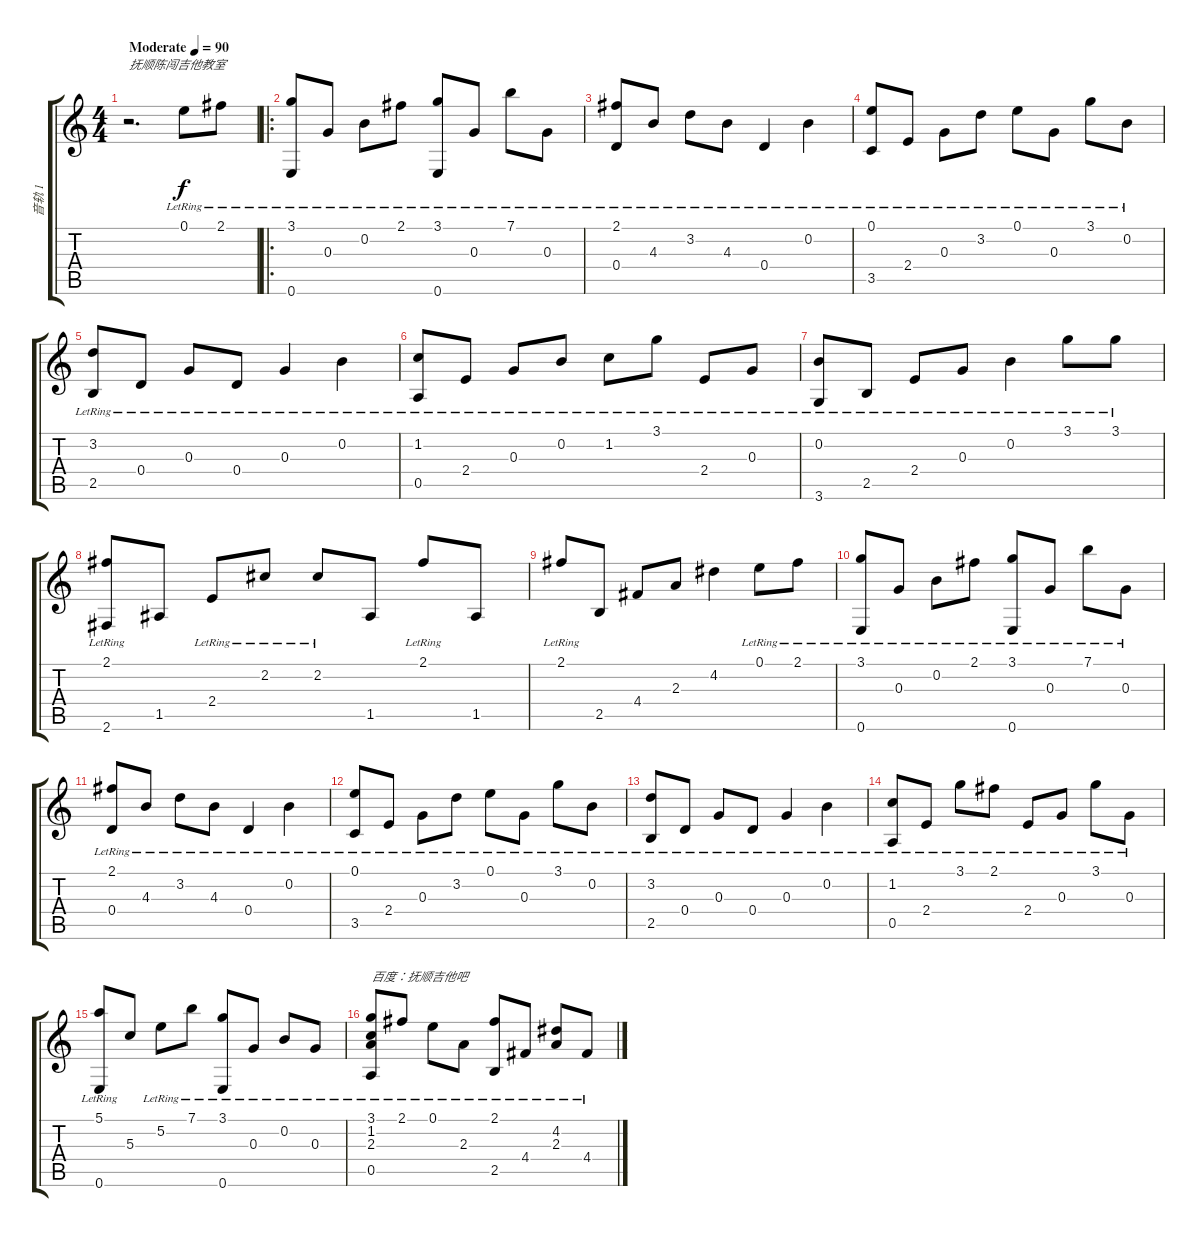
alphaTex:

\track ("音轨 1" "音轨 1") {instrument acousticguitarsteel}
\staff {score tabs}
\tuning (E4 B3 G3 D3 A2 E2) {hide}
\ts (4 4)
\tempo (90 "Moderate")
\clef g2
\ks c
r.2{d txt "抚顺陈闯吉他教室" dy f instrument acousticguitarsteel} 0.1{lr}.8 2.1{lr}.8 |
\ro
(3.1{lr} 0.6{lr}).8 0.3{lr}.8 0.2{lr}.8 2.1{lr}.8 (3.1{lr} 0.6{lr}).8 0.3{lr}.8 7.1{lr}.8 0.3{lr}.8 |
(2.1{lr} 0.4{lr}).8 4.3{lr}.8 3.2{lr}.8 4.3{lr}.8 0.4{lr}.4 0.2{lr}.4 |
(0.1{lr} 3.5{lr}).8 2.4{lr}.8 0.3{lr}.8 3.2{lr}.8 0.1{lr}.8 0.3{lr}.8 3.1{lr}.8 0.2{lr}.8 |
(3.2{lr} 2.5{lr}).8 0.4{lr}.8 0.3{lr}.8 0.4{lr}.8 0.3{lr}.4 0.2{lr}.4 |
(1.2{lr} 0.5{lr}).8 2.4{lr}.8 0.3{lr}.8 0.2{lr}.8 1.2{lr}.8 3.1{lr}.8 2.4{lr}.8 0.3{lr}.8 |
(0.2{lr} 3.6{lr}).8 2.5{lr}.8 2.4{lr}.8 0.3{lr}.8 0.2{lr}.4 3.1{lr}.8 3.1{lr}.8 |
(2.1{lr} 2.6{lr}).8 1.5.8 2.4{lr}.8 2.2{lr}.8 2.2{lr}.8 1.5.8 2.1{lr}.8 1.5.8 |
2.1{lr}.8 2.5.8 4.4.8 2.3.8 4.2.4 0.1{lr}.8 2.1{lr}.8 |
(3.1{lr} 0.6{lr}).8 0.3{lr}.8 0.2{lr}.8 2.1{lr}.8 (3.1{lr} 0.6{lr}).8 0.3{lr}.8 7.1{lr}.8 0.3{lr}.8 |
(2.1{lr} 0.4{lr}).8 4.3{lr}.8 3.2{lr}.8 4.3{lr}.8 0.4{lr}.4 0.2{lr}.4 |
(0.1{lr} 3.5{lr}).8 2.4{lr}.8 0.3{lr}.8 3.2{lr}.8 0.1{lr}.8 0.3{lr}.8 3.1{lr}.8 0.2{lr}.8 |
(3.2{lr} 2.5{lr}).8 0.4{lr}.8 0.3{lr}.8 0.4{lr}.8 0.3{lr}.4 0.2{lr}.4 |
(1.2{lr} 0.5{lr}).8 2.4{lr}.8 3.1{lr}.8 2.1{lr}.8 2.4{lr}.8 0.3{lr}.8 3.1{lr}.8 0.3{lr}.8 |
(5.1{lr} 0.6{lr}).8 5.3.8 5.2{lr}.8 7.1{lr}.8 (3.1{lr} 0.6{lr}).8 0.3{lr}.8 0.2{lr}.8 0.3{lr}.8 |
(3.1{lr} 1.2{lr} 2.3{lr} 0.5{lr}).8{txt "百度：抚顺吉他吧"} 2.1{lr}.8 0.1{lr}.8 2.3{lr}.8 (2.1{lr} 2.5{lr}).8 4.4{lr}.8 (4.2{lr} 2.3{lr}).8 4.4{lr}.8
